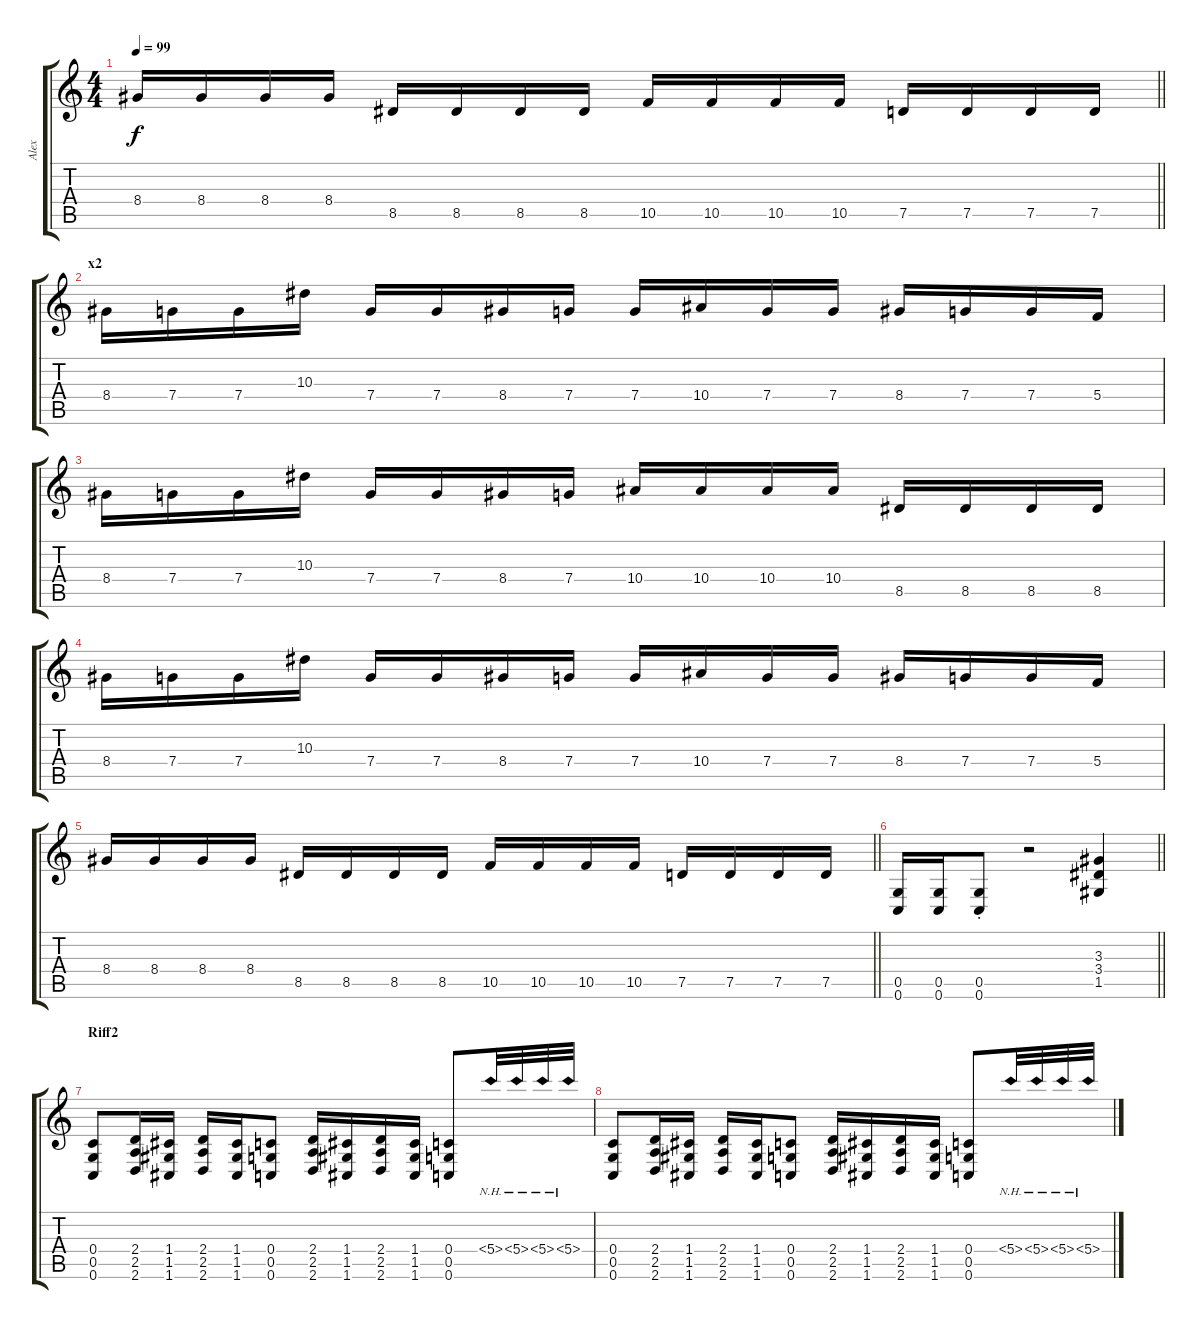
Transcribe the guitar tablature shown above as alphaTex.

\track ("Alex" "Alex") {instrument distortionguitar}
\staff {score tabs}
\tuning (D4 A3 F3 C3 G2 C2) {hide}
\ts (4 4)
\tempo 99
\clef g2
\barLineRight lightlight
\ks c
8.4.16{dy f} 8.4.16 8.4.16 8.4.16 8.5.16 8.5.16 8.5.16 8.5.16 10.5.16 10.5.16 10.5.16 10.5.16 7.5.16 7.5.16 7.5.16 7.5.16 |
\section ("" "x2")
8.4.16 7.4.16 7.4.16 10.3.16 7.4.16 7.4.16 8.4.16 7.4.16 7.4.16 10.4.16 7.4.16 7.4.16 8.4.16 7.4.16 7.4.16 5.4.16 |
8.4.16 7.4.16 7.4.16 10.3.16 7.4.16 7.4.16 8.4.16 7.4.16 10.4.16 10.4.16 10.4.16 10.4.16 8.5.16 8.5.16 8.5.16 8.5.16 |
8.4.16 7.4.16 7.4.16 10.3.16 7.4.16 7.4.16 8.4.16 7.4.16 7.4.16 10.4.16 7.4.16 7.4.16 8.4.16 7.4.16 7.4.16 5.4.16 |
\barLineRight lightlight
8.4.16 8.4.16 8.4.16 8.4.16 8.5.16 8.5.16 8.5.16 8.5.16 10.5.16 10.5.16 10.5.16 10.5.16 7.5.16 7.5.16 7.5.16 7.5.16 |
\barLineRight lightlight
(0.5 0.6).16 (0.5 0.6).16 (0.5{st} 0.6{st}).8 r.2 (3.3 3.4 1.5).4 |
\section ("" "Riff2")
(0.4 0.5 0.6).8 (2.4 2.5 2.6).16 (1.4 1.5 1.6).16 (2.4 2.5 2.6).16 (1.4 1.5 1.6).16 (0.4 0.5 0.6).8 (2.4 2.5 2.6).16 (1.4 1.5 1.6).16 (2.4 2.5 2.6).16 (1.4 1.5 1.6).16 (0.4 0.5 0.6).8 5.4{nh}.32 5.4{nh}.32 5.4{nh}.32 5.4{nh}.32 |
(0.4 0.5 0.6).8 (2.4 2.5 2.6).16 (1.4 1.5 1.6).16 (2.4 2.5 2.6).16 (1.4 1.5 1.6).16 (0.4 0.5 0.6).8 (2.4 2.5 2.6).16 (1.4 1.5 1.6).16 (2.4 2.5 2.6).16 (1.4 1.5 1.6).16 (0.4 0.5 0.6).8 5.4{nh}.32 5.4{nh}.32 5.4{nh}.32 5.4{nh}.32
